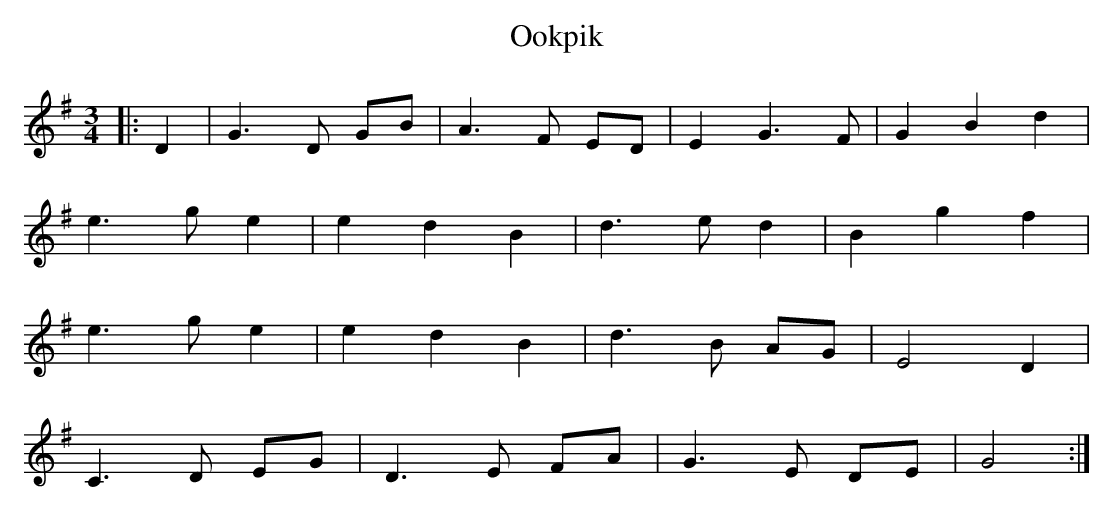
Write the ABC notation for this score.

X:1
T: Ookpik
M: 3/4
L: 1/8
K: Gmaj
|:D2|G3D GB|A3 F ED|E2 G3F|G2 B2 d2|
e3g e2|e2 d2 B2|d3 e d2|B2 g2 f2|
e3g e2|e2 d2 B2|d3 B AG|E4 D2|
C3 D EG|D3 E FA|G3 E DE|G4:|
